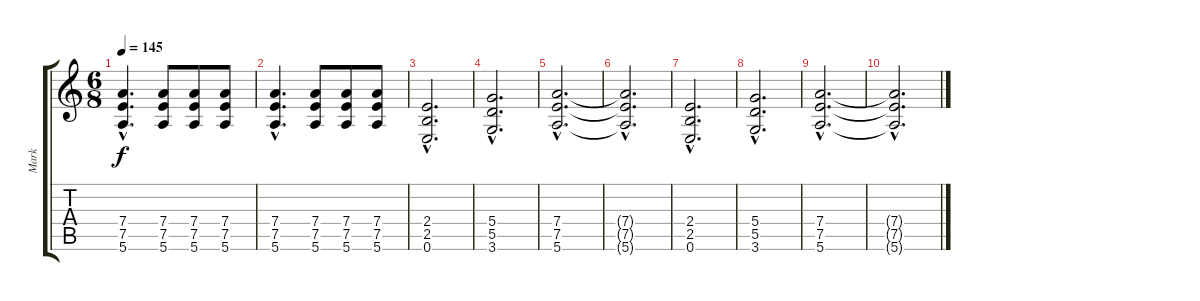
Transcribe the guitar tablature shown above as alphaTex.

\track ("Mark" "Mark") {instrument overdrivenguitar}
\staff {score tabs}
\tuning (E4 B3 G3 D3 A2 E2) {hide}
\ts (6 8)
\tempo 145
\clef g2
\ks c
(7.4{hac} 7.5{hac} 5.6{hac}).4{d dy f} (7.4 7.5 5.6).8 (7.4 7.5 5.6).8 (7.4 7.5 5.6).8 |
(7.4{hac} 7.5{hac} 5.6{hac}).4{d} (7.4 7.5 5.6).8 (7.4 7.5 5.6).8 (7.4 7.5 5.6).8 |
(2.4{hac} 2.5{hac} 0.6{hac}).2{d} |
(5.4{hac} 5.5{hac} 3.6{hac}).2{d} |
(7.4{hac} 7.5{hac} 5.6{hac}).2{d} |
(7.4{hac t} 7.5{hac t} 5.6{hac t}).2{d} |
(2.4{hac} 2.5{hac} 0.6{hac}).2{d} |
(5.4{hac} 5.5{hac} 3.6{hac}).2{d} |
(7.4{hac} 7.5{hac} 5.6{hac}).2{d} |
(7.4{hac t} 7.5{hac t} 5.6{hac t}).2{d}
